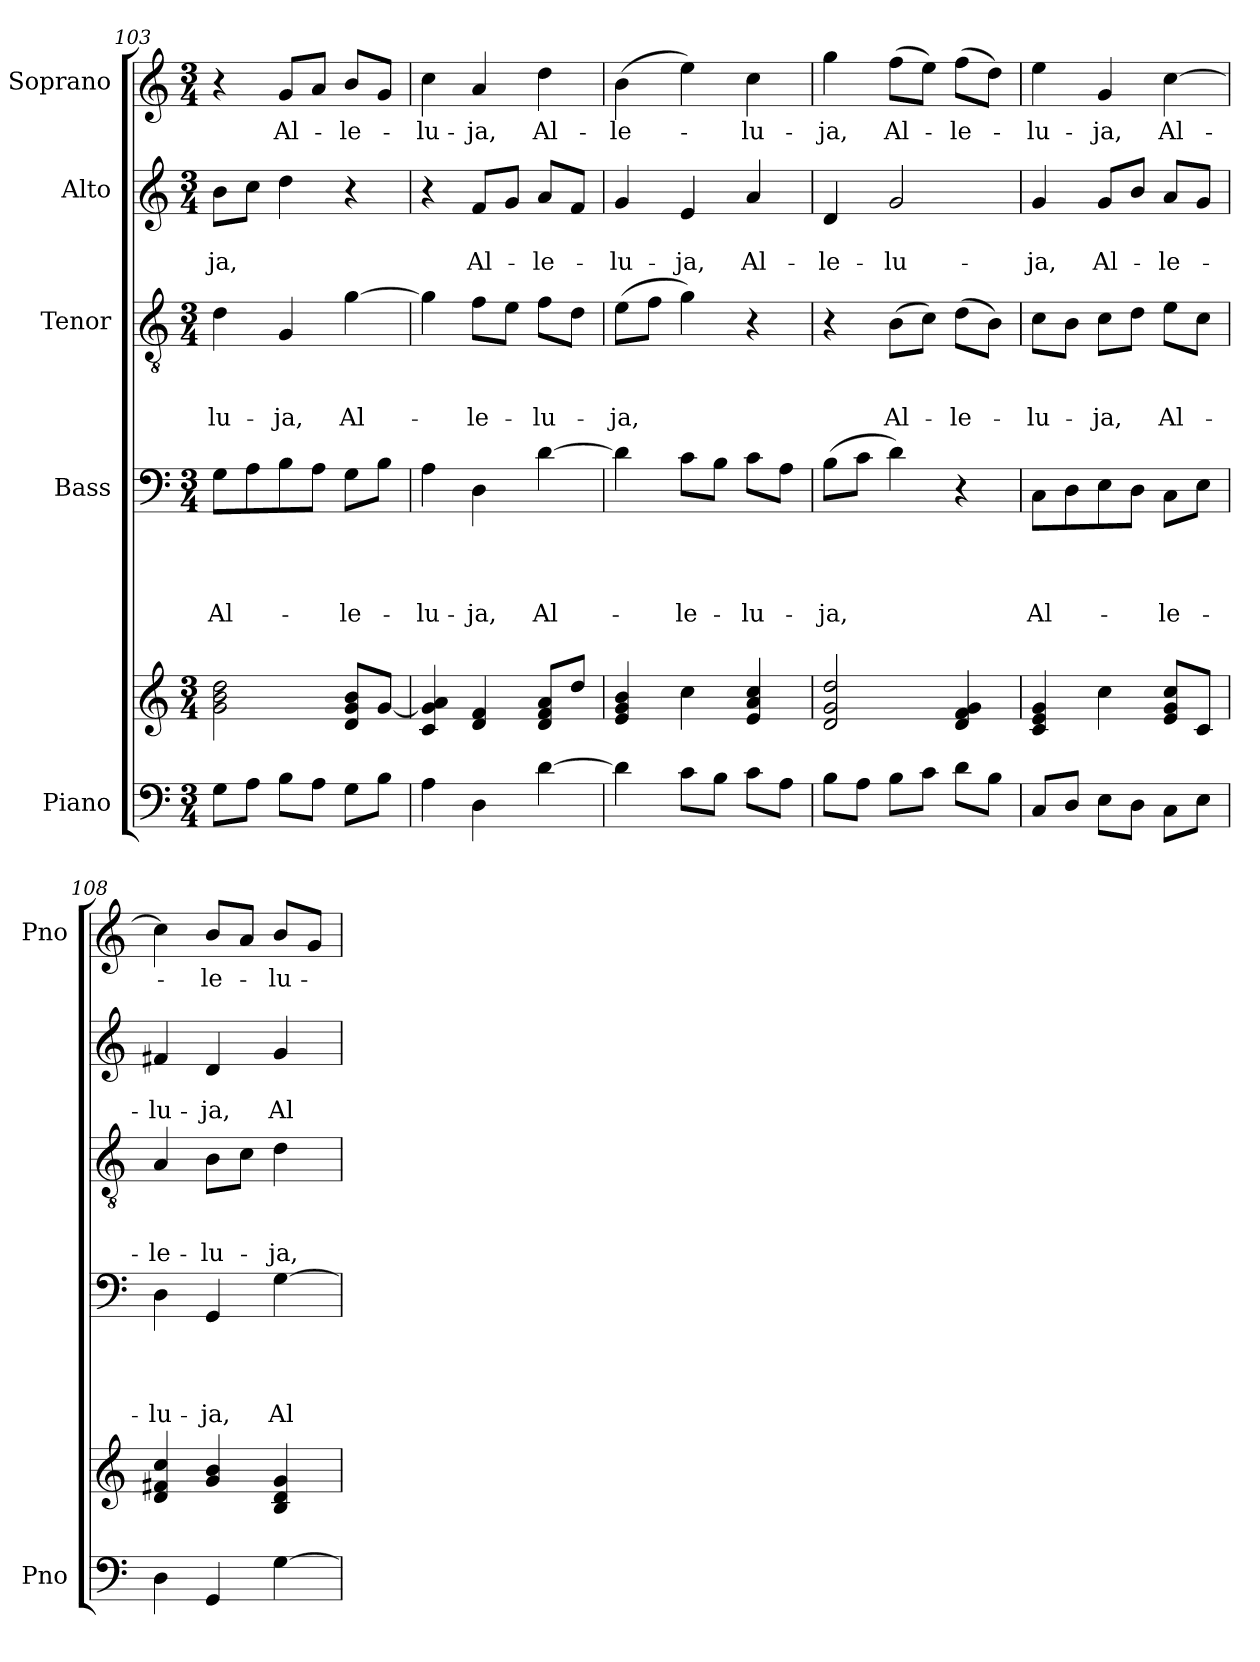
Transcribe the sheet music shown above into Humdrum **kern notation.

**kern	**kern	**kern	**text	**text	**text	**text	**text	**kern	**text	**text	**text	**kern	**text	**text	**kern	**text
*part5	*part5	*part4	*part4	*part4	*part4	*part4	*part4	*part3	*part3	*part3	*part3	*part2	*part2	*part2	*part1	*part1
*staff6	*staff5	*staff4	*staff4	*staff4	*staff4	*staff4	*staff4	*staff3	*staff3	*staff3	*staff3	*staff2	*staff2	*staff2	*staff1	*staff1
*I"Piano	*	*I"Bass	*	*	*	*	*	*I"Tenor	*	*	*	*I"Alto	*	*	*I"Soprano	*
*I'Pno	*	*	*	*	*	*	*	*	*	*	*	*	*	*	*I'Pno	*
*clefF4	*clefG2	*clefF4	*	*	*	*	*	*clefGv2	*	*	*	*clefG2	*	*	*clefG2	*
*k[]	*k[]	*k[]	*	*	*	*	*	*k[]	*	*	*	*k[]	*	*	*k[]	*
*C:	*C:	*C:	*	*	*	*	*	*C:	*	*	*	*C:	*	*	*C:	*
*M3/4	*M3/4	*M3/4	*	*	*	*	*	*M3/4	*	*	*	*M3/4	*	*	*M3/4	*
=103	=103	=103	=103	=103	=103	=103	=103	=103	=103	=103	=103	=103	=103	=103	=103	=103
8G\L	2g\ 2b\ 2dd\	8G\L	.	.	.	Al-	.	4d\	.	.	-lu-	8b\L	.	-ja,	4r	.
8A\J	.	8A\	.	.	.	.	.	.	.	.	.	8cc\J	.	.	.	.
8B\L	.	8B\	.	.	.	.	.	4G/	.	.	-ja,	4dd\	.	.	8g/L	Al-
8A\J	.	8A\J	.	.	.	.	.	.	.	.	.	.	.	.	8a/J	.
8G\L	8d/ 8g/ 8b/L	8G\L	.	.	.	-le-	.	[4g\	.	.	Al-	4r	.	.	8b/L	-le-
8B\J	[8g/J	8B\J	.	.	.	.	.	.	.	.	.	.	.	.	8g/J	.
=104	=104	=104	=104	=104	=104	=104	=104	=104	=104	=104	=104	=104	=104	=104	=104	=104
4A\	4c/ 4g/] 4a/	4A\	.	.	.	-lu-	.	4g\]	.	.	.	4r	.	.	4cc\	-lu-
4D\	4d/ 4f/	4D\	.	.	.	-ja,	.	8f\L	.	.	-le-	8f/L	.	Al-	4a/	-ja,
.	.	.	.	.	.	.	.	8e\J	.	.	.	8g/J	.	.	.	.
[4d\	8d/ 8f/ 8a/L	[4d\	.	.	.	Al-	.	8f\L	.	.	-lu-	8a/L	.	-le-	4dd\	Al-
.	8dd/J	.	.	.	.	.	.	8d\J	.	.	.	8f/J	.	.	.	.
!!LO:LB:g=z
=105	=105	=105	=105	=105	=105	=105	=105	=105	=105	=105	=105	=105	=105	=105	=105	=105
4d\]	4e/ 4g/ 4b/	4d\]	.	.	.	.	­	(8e\L	.	.	-ja,	4g/	.	-lu-	(4b\	-le-
.	.	.	.	.	.	.	.	8f\J	.	.	.	.	.	.	.	.
8c\L	4cc\	8c\L	.	.	.	-le-	.	4g\)	.	.	.	4e/	.	-ja,	4ee\)	.
8B\J	.	8B\J	.	.	.	.	.	.	.	.	.	.	.	.	.	.
8c\L	4e/ 4a/ 4cc/	8c\L	.	.	.	-lu-	.	4r	.	.	.	4a/	.	Al-	4cc\	-lu-
8A\J	.	8A\J	.	.	.	.	.	.	.	.	.	.	.	.	.	.
=106	=106	=106	=106	=106	=106	=106	=106	=106	=106	=106	=106	=106	=106	=106	=106	=106
8B\L	2d/ 2g/ 2dd/	(8B\L	.	.	.	-ja,	.	4r	.	.	.	4d/	.	-le-	4gg\	-ja,
8A\J	.	8c\J	.	.	.	.	.	.	.	.	.	.	.	.	.	.
8B\L	.	4d\)	.	.	.	.	.	(8B\L	.	.	Al-	2g/	.	-lu-	(8ff\L	Al-
8c\J	.	.	.	.	.	.	.	8c\J)	.	.	.	.	.	.	8ee\J)	.
8d\L	4d/ 4f/ 4g/	4r	.	.	.	.	.	(8d\L	.	.	-le-	.	.	.	(8ff\L	-le-
8B\J	.	.	.	.	.	.	.	8B\J)	.	.	.	.	.	.	8dd\J)	.
=107	=107	=107	=107	=107	=107	=107	=107	=107	=107	=107	=107	=107	=107	=107	=107	=107
8C/L	4c/ 4e/ 4g/	8C\L	.	.	.	Al-	.	8c\L	.	.	-lu-	4g/	.	-ja,	4ee\	-lu-
8D/J	.	8D\	.	.	.	.	.	8B\J	.	.	.	.	.	.	.	.
8E\L	4cc\	8E\	.	.	.	.	.	8c\L	.	.	-ja,	8g/L	.	Al-	4g/	-ja,
8D\J	.	8D\J	.	.	.	.	.	8d\J	.	.	.	8b/J	.	.	.	.
8C\L	8e/ 8g/ 8cc/L	8C\L	.	.	.	-le-	.	8e\L	.	.	Al-	8a/L	.	-le-	[4cc\	Al-
8E\J	8c/J	8E\J	.	.	.	.	.	8c\J	.	.	.	8g/J	.	.	.	.
=108	=108	=108	=108	=108	=108	=108	=108	=108	=108	=108	=108	=108	=108	=108	=108	=108
4D\	4d/ 4f#/ 4cc/	4D\	.	.	.	-lu-	.	4A/	.	.	-le-	4f#X/	.	-lu-	4cc\]	.
4GG/	4g/ 4b/	4GG/	.	.	.	-ja,	.	8B\L	.	.	-lu-	4d/	.	-ja,	8b/L	-le-
.	.	.	.	.	.	.	.	8c\J	.	.	.	.	.	.	8a/J	.
[4G\	4B/ 4d/ 4g/	[4G\	.	.	.	Al-	.	4d\	.	.	-ja,	4g/	.	Al-	8b/L	-lu-
.	.	.	.	.	.	.	.	.	.	.	.	.	.	.	8g/J	.
=	=	=	=	=	=	=	=	=	=	=	=	=	=	=	=	=
*-	*-	*-	*-	*-	*-	*-	*-	*-	*-	*-	*-	*-	*-	*-	*-	*-
